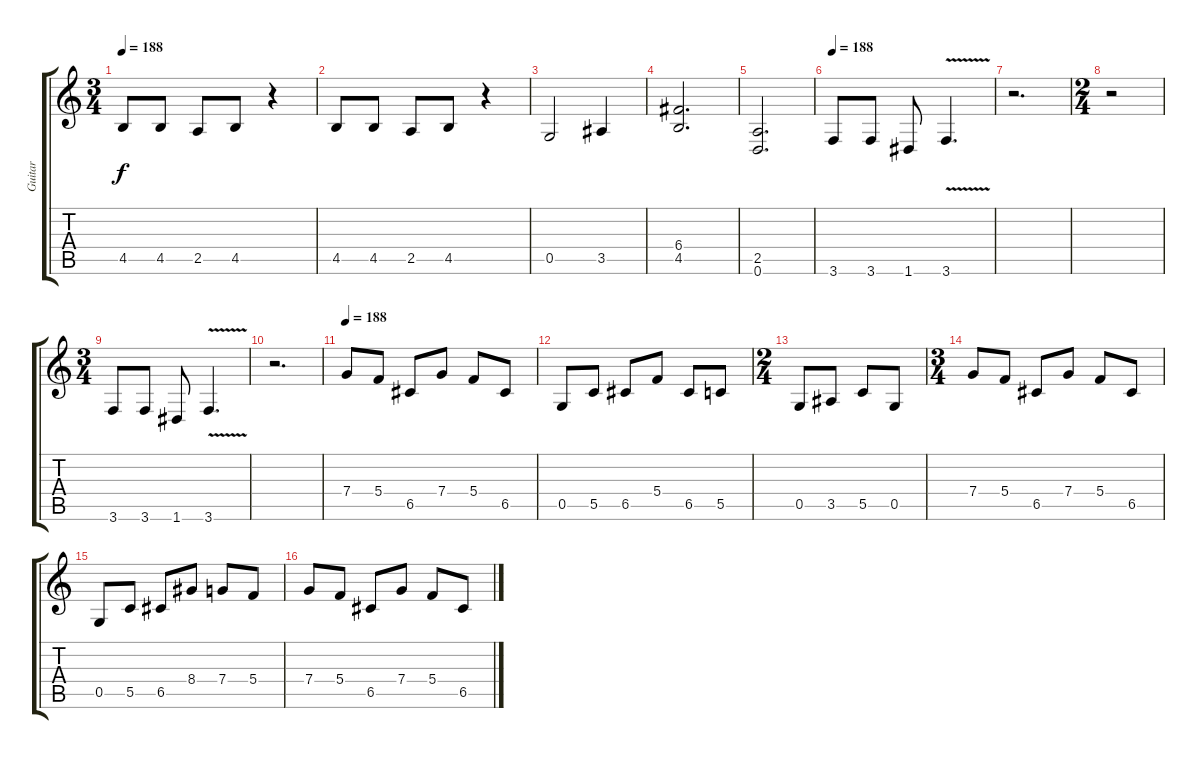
\track ("Guitar" "Guitar") {instrument distortionguitar}
\staff {score tabs}
\tuning (D4 A3 F3 C3 G2 D2) {hide}
\ts (3 4)
\tempo 188
\clef g2
\ks c
4.5.8{dy f} 4.5.8 2.5.8 4.5.8 r.4 |
4.5.8 4.5.8 2.5.8 4.5.8 r.4 |
0.5.2 3.5.4 |
(6.4 4.5).2{d} |
(2.5 0.6).2{d} |
\tempo 188
3.6.8 3.6.8 1.6.8 3.6{v}.4{d instrument guitarharmonics} |
r.2{d} |
\ts (2 4)
r.2 |
\ts (3 4)
3.6.8{instrument distortionguitar} 3.6.8 1.6.8 3.6{v}.4{d instrument guitarharmonics} |
r.2{d} |
\tempo 188
7.4.8{instrument overdrivenguitar} 5.4.8 6.5.8 7.4.8 5.4.8 6.5.8 |
0.5.8 5.5.8 6.5.8 5.4.8 6.5.8 5.5.8 |
\ts (2 4)
0.5.8 3.5.8 5.5.8 0.5.8 |
\ts (3 4)
7.4.8 5.4.8 6.5.8 7.4.8 5.4.8 6.5.8 |
0.5.8 5.5.8 6.5.8 8.4.8 7.4.8 5.4.8 |
7.4.8 5.4.8 6.5.8 7.4.8 5.4.8 6.5.8
